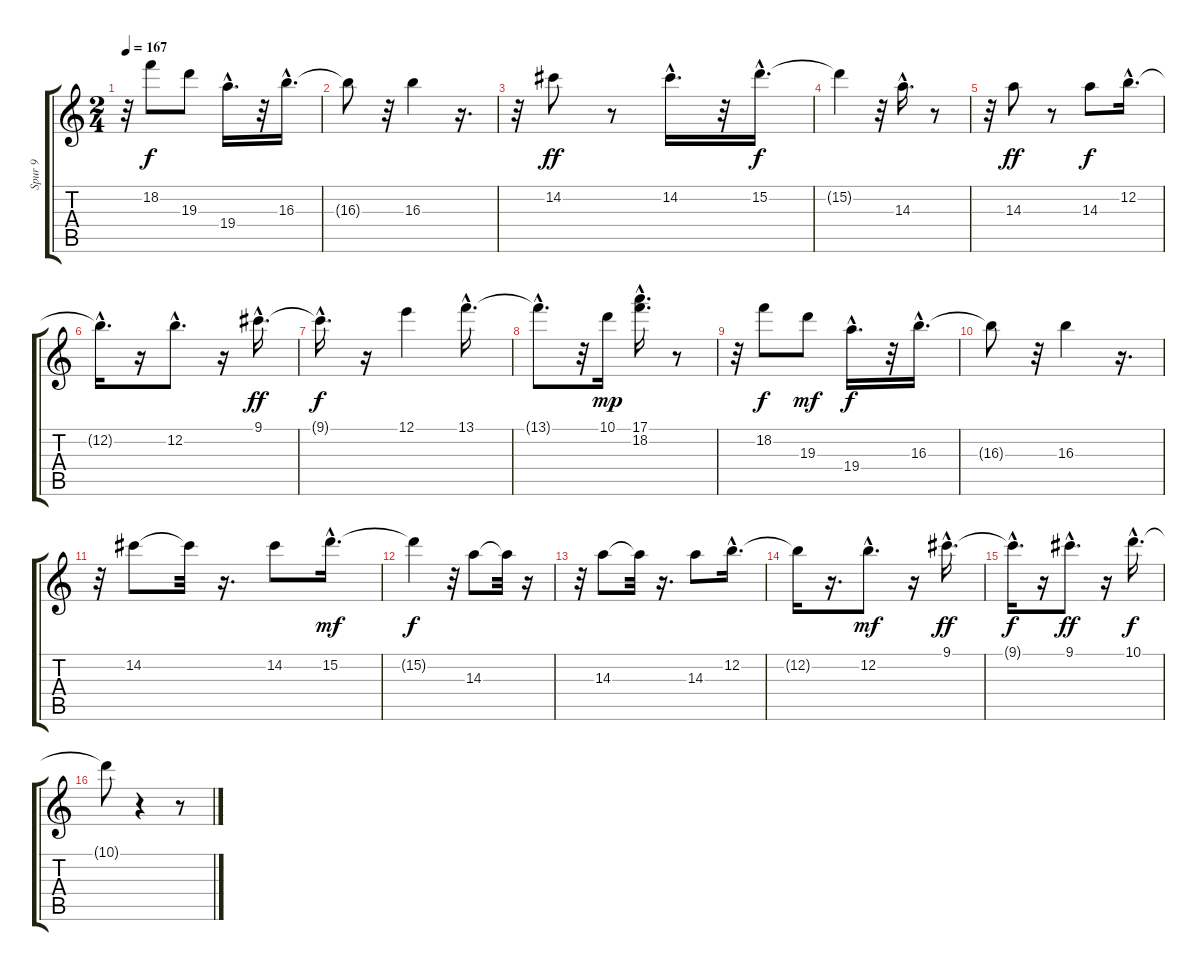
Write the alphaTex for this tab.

\track ("Spur 9" "Spur 9") {instrument distortionguitar}
\staff {score tabs}
\tuning (E4 B3 G3 D3 A2 E2) {hide}
\ts (2 4)
\tempo 167
\clef g2
\ks c
r.32{dy f} 18.2.8 19.3.8 19.4{hac}.16{d} r.32 16.3{hac}.16{d} |
16.3{t}.8 r.32 16.3.4 r.16{d} |
r.32 14.2.8{dy ff} r.8 14.2{hac}.16{d} r.32 15.2{hac}.16{d dy f} |
15.2{t}.4 r.32 14.3{hac}.16{d} r.8 |
r.32 14.3.8{dy ff} r.8 14.3.8{dy f} 12.2{hac}.16{d} |
12.2{hac t}.16{d} r.16 12.2{hac}.8{d} r.16 9.1{hac}.16{d dy ff} |
9.1{hac t}.16{d dy f} r.16 12.1.4 13.1{hac}.16{d} |
13.1{hac t}.8{d} r.32 10.1.16{dy mp} (17.1{hac} 18.2).16{d} r.8 |
r.32 18.2.8{dy f} 19.3.8{dy mf} 19.4{hac}.16{d dy f} r.32 16.3{hac}.16{d} |
16.3{t}.8 r.32 16.3.4 r.16{d} |
r.32 14.2.8 14.2{t}.32 r.16{d} 14.2.8 15.2{hac}.16{d dy mf} |
15.2{t}.4{dy f} r.32 14.3.8 14.3{t}.32 r.16 |
r.32 14.3.8 14.3{t}.32 r.16{d} 14.3.8 12.2{hac}.16{d} |
12.2{t}.16 r.16{d} 12.2{hac}.8{d dy mf} r.16 9.1{hac}.16{d dy ff} |
9.1{hac t}.16{d dy f} r.16 9.1{hac}.8{d dy ff} r.16 10.1{hac}.16{d dy f} |
10.1{t}.8 r.4 r.8
